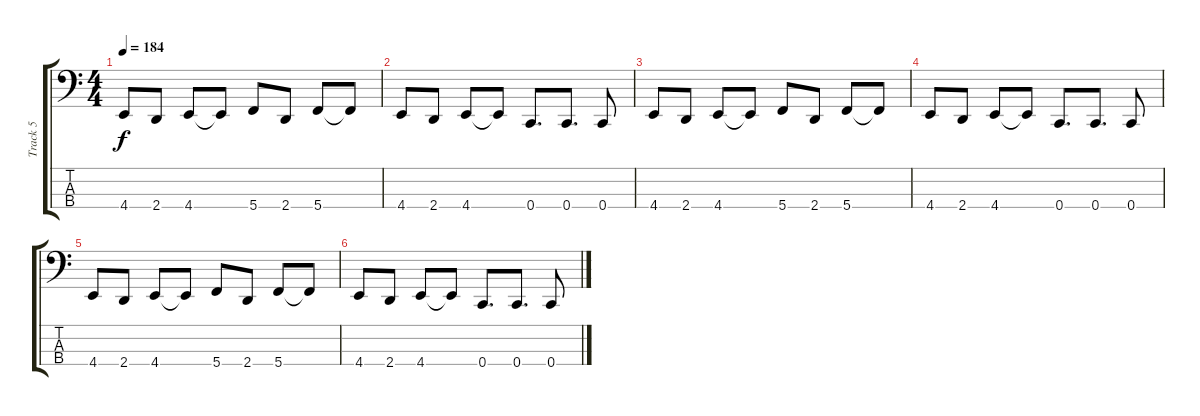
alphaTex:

\track ("Track 5" "Track 5") {instrument electricbasspick}
\staff {score tabs}
\tuning (F2 C2 G1 C1) {hide}
\ts (4 4)
\tempo 184
\clef f4
\ks c
4.4.8{dy f} 2.4.8 4.4.8 4.4{t}.8 5.4.8 2.4.8 5.4.8 5.4{t}.8 |
4.4.8 2.4.8 4.4.8 4.4{t}.8 0.4.8{d} 0.4.8{d} 0.4.8 |
4.4.8 2.4.8 4.4.8 4.4{t}.8 5.4.8 2.4.8 5.4.8 5.4{t}.8 |
4.4.8 2.4.8 4.4.8 4.4{t}.8 0.4.8{d} 0.4.8{d} 0.4.8 |
4.4.8 2.4.8 4.4.8 4.4{t}.8 5.4.8 2.4.8 5.4.8 5.4{t}.8 |
4.4.8 2.4.8 4.4.8 4.4{t}.8 0.4.8{d} 0.4.8{d} 0.4.8
